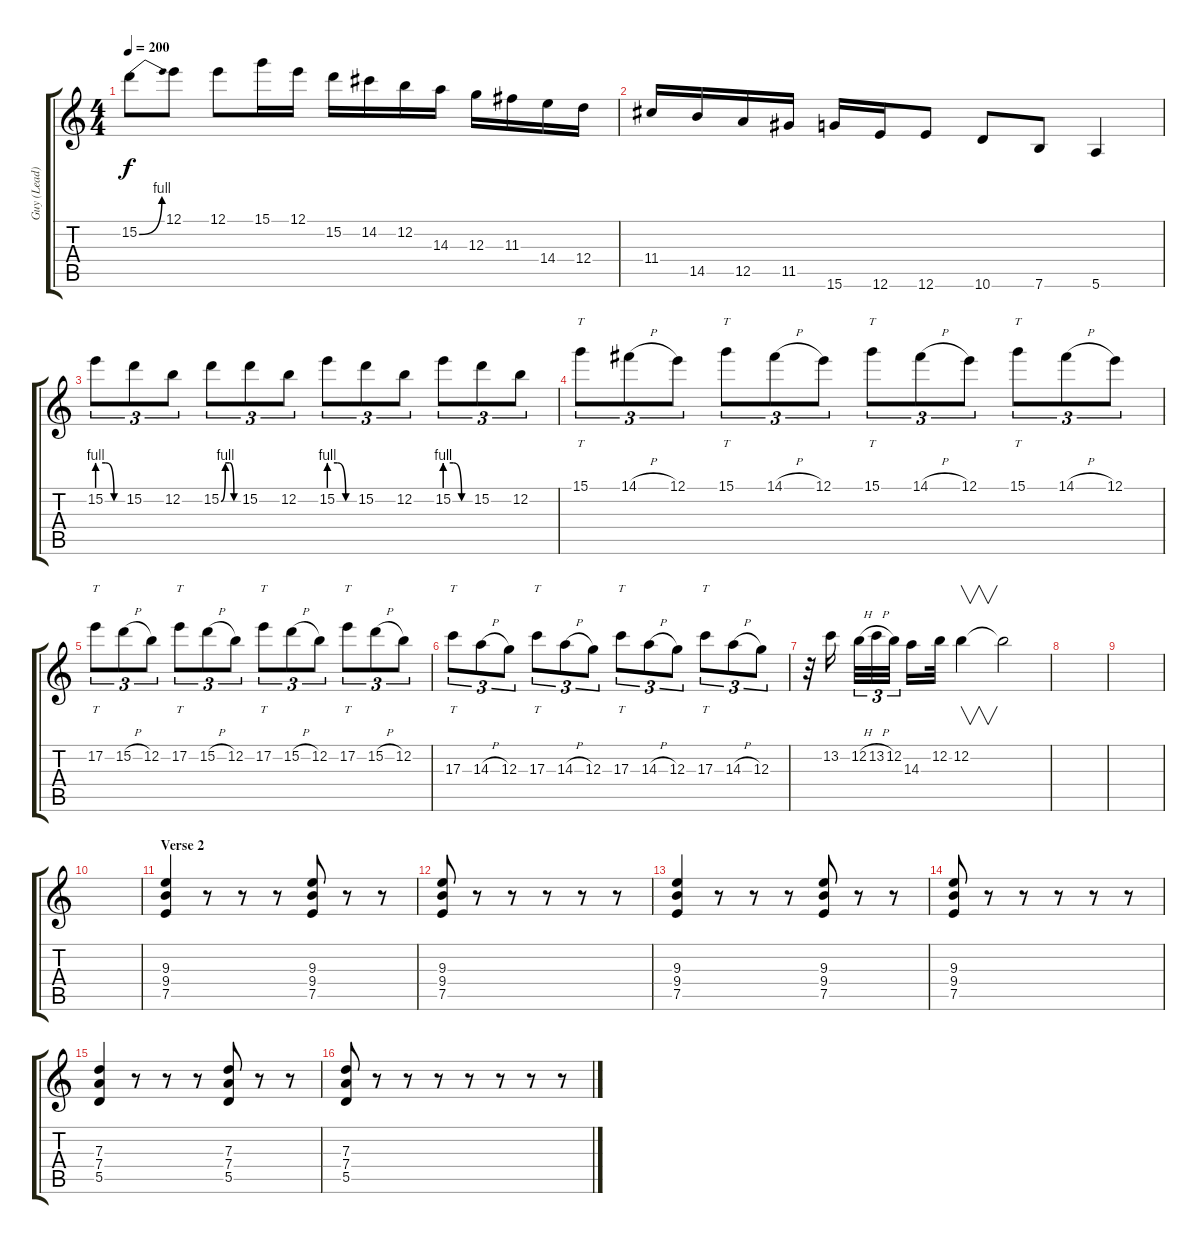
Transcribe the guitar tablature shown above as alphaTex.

\track ("Guy (Lead)" "Guy (Lead)") {instrument distortionguitar}
\staff {score tabs}
\tuning (E4 B3 G3 D3 A2 E2) {hide}
\ts (4 4)
\tempo 200
\clef g2
\ks c
15.2{be (bend 0 0 60 4)}.8{dy f} 12.1.8 12.1.8 15.1.16 12.1.16 15.2.16 14.2.16 12.2.16 14.3.16 12.3.16 11.3.16 14.4.16 12.4.16 |
11.4.16 14.5.16 12.5.16 11.5.16 15.6.16 12.6.16 12.6.8 10.6.8 7.6.8 5.6.4 |
15.2{be (custom 0 4 20 4 40 0 60 0)}.8{tu (3 2)} 15.2.8{tu (3 2)} 12.2.8{tu (3 2)} 15.2{be (custom 0 0 15 4 30 4 45 0 60 0)}.8{tu (3 2)} 15.2.8{tu (3 2)} 12.2.8{tu (3 2)} 15.2{be (custom 0 4 20 4 40 0 60 0)}.8{tu (3 2)} 15.2.8{tu (3 2)} 12.2.8{tu (3 2)} 15.2{be (custom 0 4 20 4 40 0 60 0)}.8{tu (3 2)} 15.2.8{tu (3 2)} 12.2.8{tu (3 2)} |
15.1.8{tt tu (3 2)} 14.1{h}.8{tu (3 2)} 12.1.8{tu (3 2)} 15.1.8{tt tu (3 2)} 14.1{h}.8{tu (3 2)} 12.1.8{tu (3 2)} 15.1.8{tt tu (3 2)} 14.1{h}.8{tu (3 2)} 12.1.8{tu (3 2)} 15.1.8{tt tu (3 2)} 14.1{h}.8{tu (3 2)} 12.1.8{tu (3 2)} |
17.2.8{tt tu (3 2)} 15.2{h}.8{tu (3 2)} 12.2.8{tu (3 2)} 17.2.8{tt tu (3 2)} 15.2{h}.8{tu (3 2)} 12.2.8{tu (3 2)} 17.2.8{tt tu (3 2)} 15.2{h}.8{tu (3 2)} 12.2.8{tu (3 2)} 17.2.8{tt tu (3 2)} 15.2{h}.8{tu (3 2)} 12.2.8{tu (3 2)} |
17.3.8{tt tu (3 2)} 14.3{h}.8{tu (3 2)} 12.3.8{tu (3 2)} 17.3.8{tt tu (3 2)} 14.3{h}.8{tu (3 2)} 12.3.8{tu (3 2)} 17.3.8{tt tu (3 2)} 14.3{h}.8{tu (3 2)} 12.3.8{tu (3 2)} 17.3.8{tt tu (3 2)} 14.3{h}.8{tu (3 2)} 12.3.8{tu (3 2)} |
r.32 13.2.16 12.2{h}.32{tu (3 2)} 13.2{h}.32{tu (3 2)} 12.2.32{tu (3 2)} 14.3.16 12.2.32 12.2.4{v} 12.2{t}.2 |
|
|
|
\section ("" "Verse 2")
(9.3 9.4 7.5).4 r.8 r.8 r.8 (9.3 9.4 7.5).8 r.8 r.8 |
(9.3 9.4 7.5).8 r.8 r.8 r.8 r.8 r.8 |
(9.3 9.4 7.5).4 r.8 r.8 r.8 (9.3 9.4 7.5).8 r.8 r.8 |
(9.3 9.4 7.5).8 r.8 r.8 r.8 r.8 r.8 |
(7.3 7.4 5.5).4 r.8 r.8 r.8 (7.3 7.4 5.5).8 r.8 r.8 |
(7.3 7.4 5.5).8 r.8 r.8 r.8 r.8 r.8 r.8 r.8
